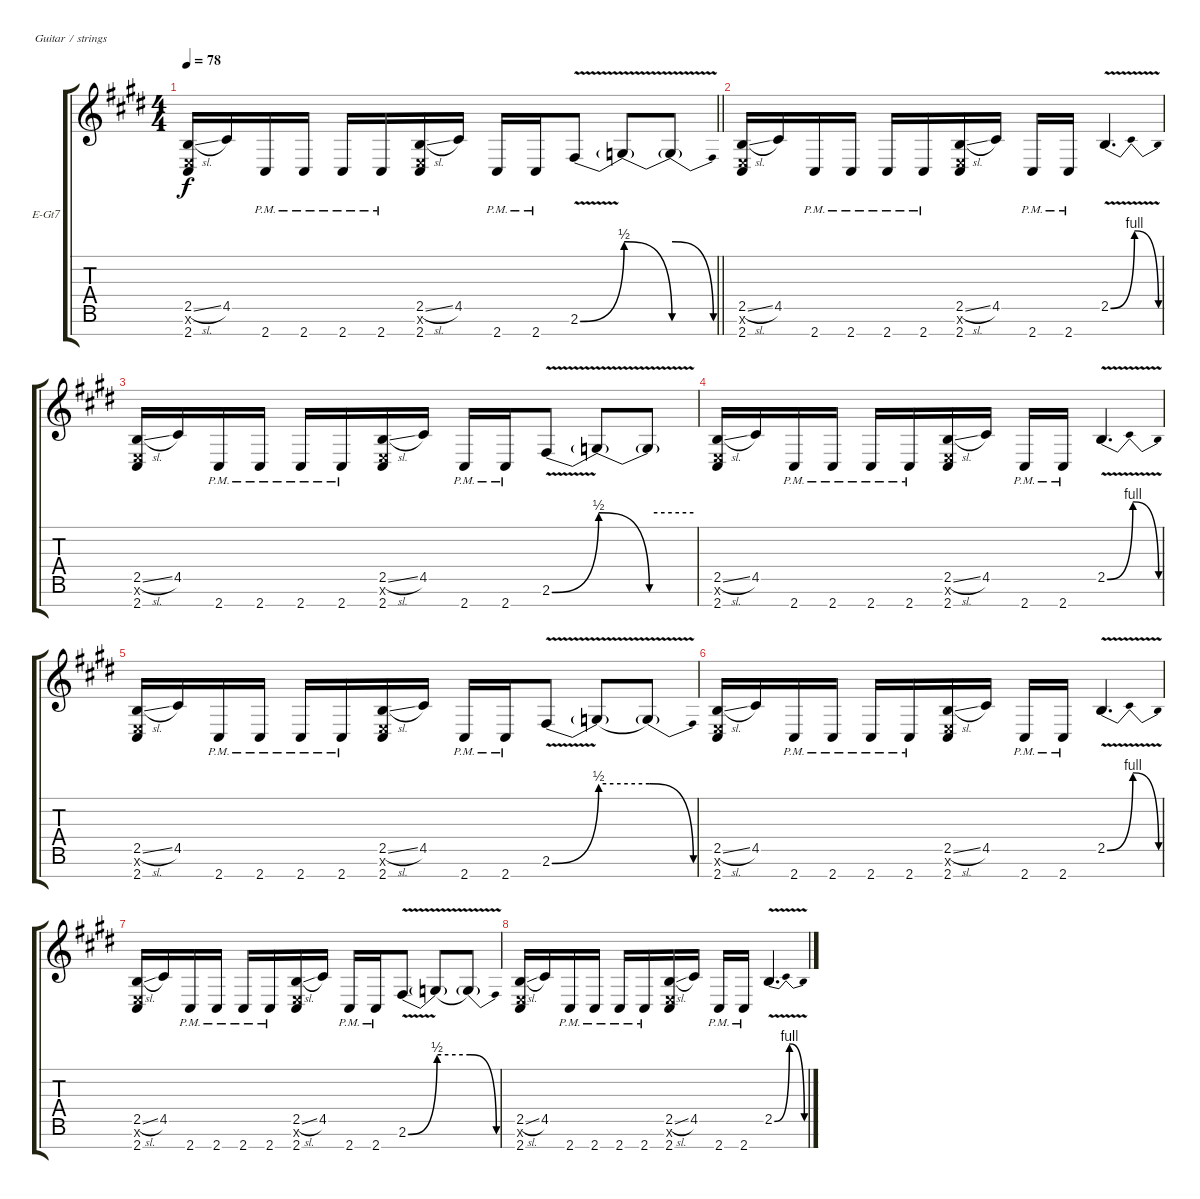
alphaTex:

\bracketExtendMode groupsimilarinstruments
\firstSystemTrackNameOrientation horizontal
\otherSystemsTrackNameOrientation horizontal
\track ("Guitar 2" "E-Gt7") {instrument overdrivenguitar}
\staff {score tabs}
\tuning (E4 B3 G3 D3 A2 E2 B1)
\ts (4 4)
\tempo 78
\clef g2
\barLineRight lightlight
\ks c#minor
(2.5{sl} 0.6{x} 2.7).16{dy f} 4.5.16 2.7{pm}.16 2.7{pm}.16 2.7{pm}.16 2.7{pm}.16 (2.5{sl} 0.6{x} 2.7).16 4.5.16 2.7{pm}.16 2.7{pm}.16 2.6{be (bend 0 0 60 2) v}.8 2.6{be (release 0 2 60 0) t}.8 2.6{be (release 0 2 60 0) v t}.8 |
(2.5{sl} 0.6{x} 2.7).16 4.5.16 2.7{pm}.16 2.7{pm}.16 2.7{pm}.16 2.7{pm}.16 (2.5{sl} 0.6{x} 2.7).16 4.5.16 2.7{pm}.16 2.7{pm}.16 2.5{be (bendrelease 0 0 30 4 30 4 60 0) v}.4{d} |
(2.5{sl} 0.6{x} 2.7).16 4.5.16 2.7{pm}.16 2.7{pm}.16 2.7{pm}.16 2.7{pm}.16 (2.5{sl} 0.6{x} 2.7).16 4.5.16 2.7{pm}.16 2.7{pm}.16 2.6{be (bend 0 0 60 2) v}.8 2.6{be (release 0 2 60 0) t}.8 2.6{be (hold 0 2 60 2) v t}.8 |
(2.5{sl} 0.6{x} 2.7).16 4.5.16 2.7{pm}.16 2.7{pm}.16 2.7{pm}.16 2.7{pm}.16 (2.5{sl} 0.6{x} 2.7).16 4.5.16 2.7{pm}.16 2.7{pm}.16 2.5{be (bendrelease 0 0 30 4 30 4 60 0) v}.4{d} |
(2.5{sl} 0.6{x} 2.7).16 4.5.16 2.7{pm}.16 2.7{pm}.16 2.7{pm}.16 2.7{pm}.16 (2.5{sl} 0.6{x} 2.7).16 4.5.16 2.7{pm}.16 2.7{pm}.16 2.6{be (bend 0 0 60 2) v}.8 2.6{be (hold 0 2 60 2) v t}.8 2.6{be (release 0 2 60 0) t}.8 |
(2.5{sl} 0.6{x} 2.7).16 4.5.16 2.7{pm}.16 2.7{pm}.16 2.7{pm}.16 2.7{pm}.16 (2.5{sl} 0.6{x} 2.7).16 4.5.16 2.7{pm}.16 2.7{pm}.16 2.5{be (bendrelease 0 0 30 4 30 4 60 0) v}.4{d} |
(2.5{sl} 0.6{x} 2.7).16 4.5.16 2.7{pm}.16 2.7{pm}.16 2.7{pm}.16 2.7{pm}.16 (2.5{sl} 0.6{x} 2.7).16 4.5.16 2.7{pm}.16 2.7{pm}.16 2.6{be (bend 0 0 60 2) v}.8 2.6{be (hold 0 2 60 2) v t}.8 2.6{be (release 0 2 60 0) t}.8 |
(2.5{sl} 0.6{x} 2.7).16 4.5.16 2.7{pm}.16 2.7{pm}.16 2.7{pm}.16 2.7{pm}.16 (2.5{sl} 0.6{x} 2.7).16 4.5.16 2.7{pm}.16 2.7{pm}.16 2.5{be (bendrelease 0 0 30 4 30 4 60 0) v}.4{d}
